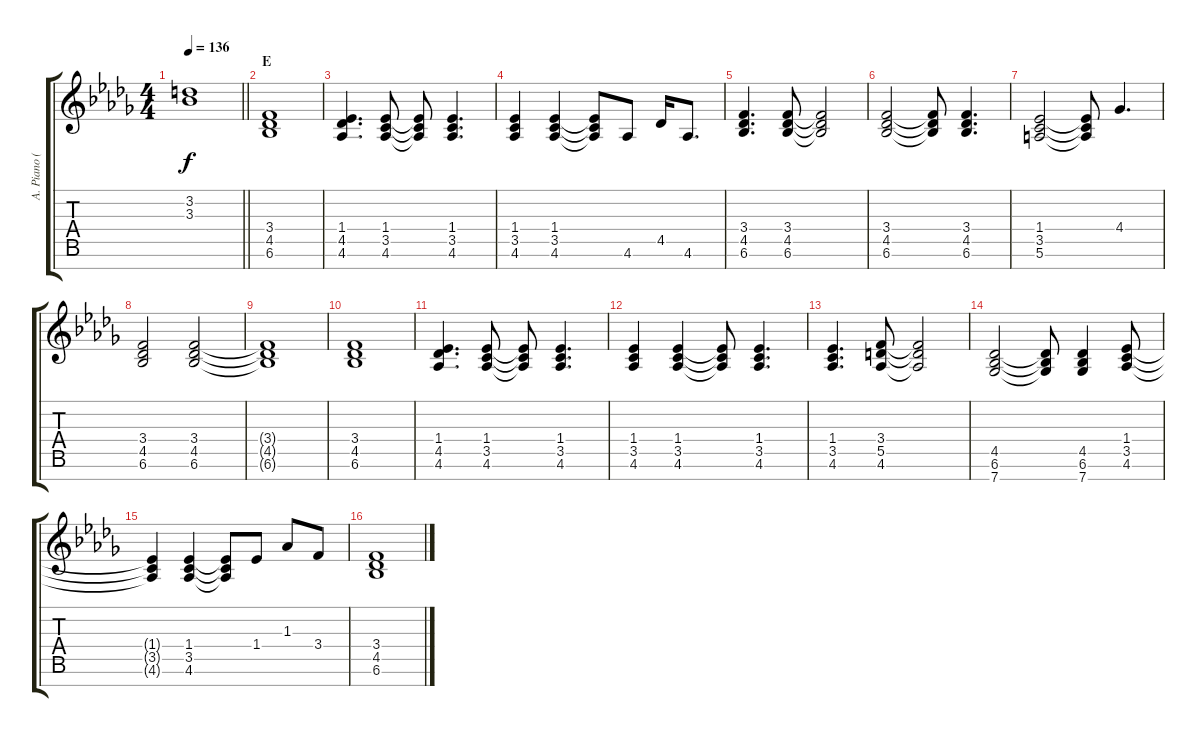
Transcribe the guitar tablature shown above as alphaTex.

\track ("A. Piano (Right Hand)" "A. Piano (") {instrument acousticgrandpiano}
\staff {score tabs}
\tuning (E5 B4 G4 D4 A3 E3 B2) {hide}
\ts (4 4)
\tempo 136
\clef g2
\barLineRight lightlight
\ks db
(3.2{t} 3.3{t}).1{dy f} |
\section ("" "E")
(3.4 4.5 6.6).1 |
(1.4 4.5 4.6).4{d} (1.4 3.5 4.6).8 (1.4{t} 3.5{t} 4.6{t}).8 (1.4 3.5 4.6).4{d} |
(1.4 3.5 4.6).4 (1.4 3.5 4.6).4 (1.4{t} 3.5{t} 4.6{t}).8 4.6.8 4.5.16 4.6.8{d} |
(3.4 4.5 6.6).4{d} (3.4 4.5 6.6).8 (3.4{t} 4.5{t} 6.6{t}).2 |
(3.4 4.5 6.6).2 (3.4{t} 4.5{t} 6.6{t}).8 (3.4 4.5 6.6).4{d} |
(1.4 3.5 5.6).2 (1.4{t} 3.5{t} 5.6{t}).8 4.4.4{d} |
(3.4 4.5 6.6).2 (3.4 4.5 6.6).2 |
(3.4{t} 4.5{t} 6.6{t}).1 |
(3.4 4.5 6.6).1 |
(1.4 4.5 4.6).4{d} (1.4 3.5 4.6).8 (1.4{t} 3.5{t} 4.6{t}).8 (1.4 3.5 4.6).4{d} |
(1.4 3.5 4.6).4 (1.4 3.5 4.6).4 (1.4{t} 3.5{t} 4.6{t}).8 (1.4 3.5 4.6).4{d} |
(1.4 3.5 4.6).4{d} (3.4 5.5 4.6).8 (3.4{t} 5.5{t} 4.6{t}).2 |
(4.5 6.6 7.7).2 (4.5{t} 6.6{t} 7.7{t}).8 (4.5 6.6 7.7).4 (1.4 3.5 4.6).8 |
(1.4{t} 3.5{t} 4.6{t}).4 (1.4 3.5 4.6).4 (1.4{t} 3.5{t} 4.6{t}).8 1.4.8 1.3.8 3.4.8 |
(3.4 4.5 6.6).1
